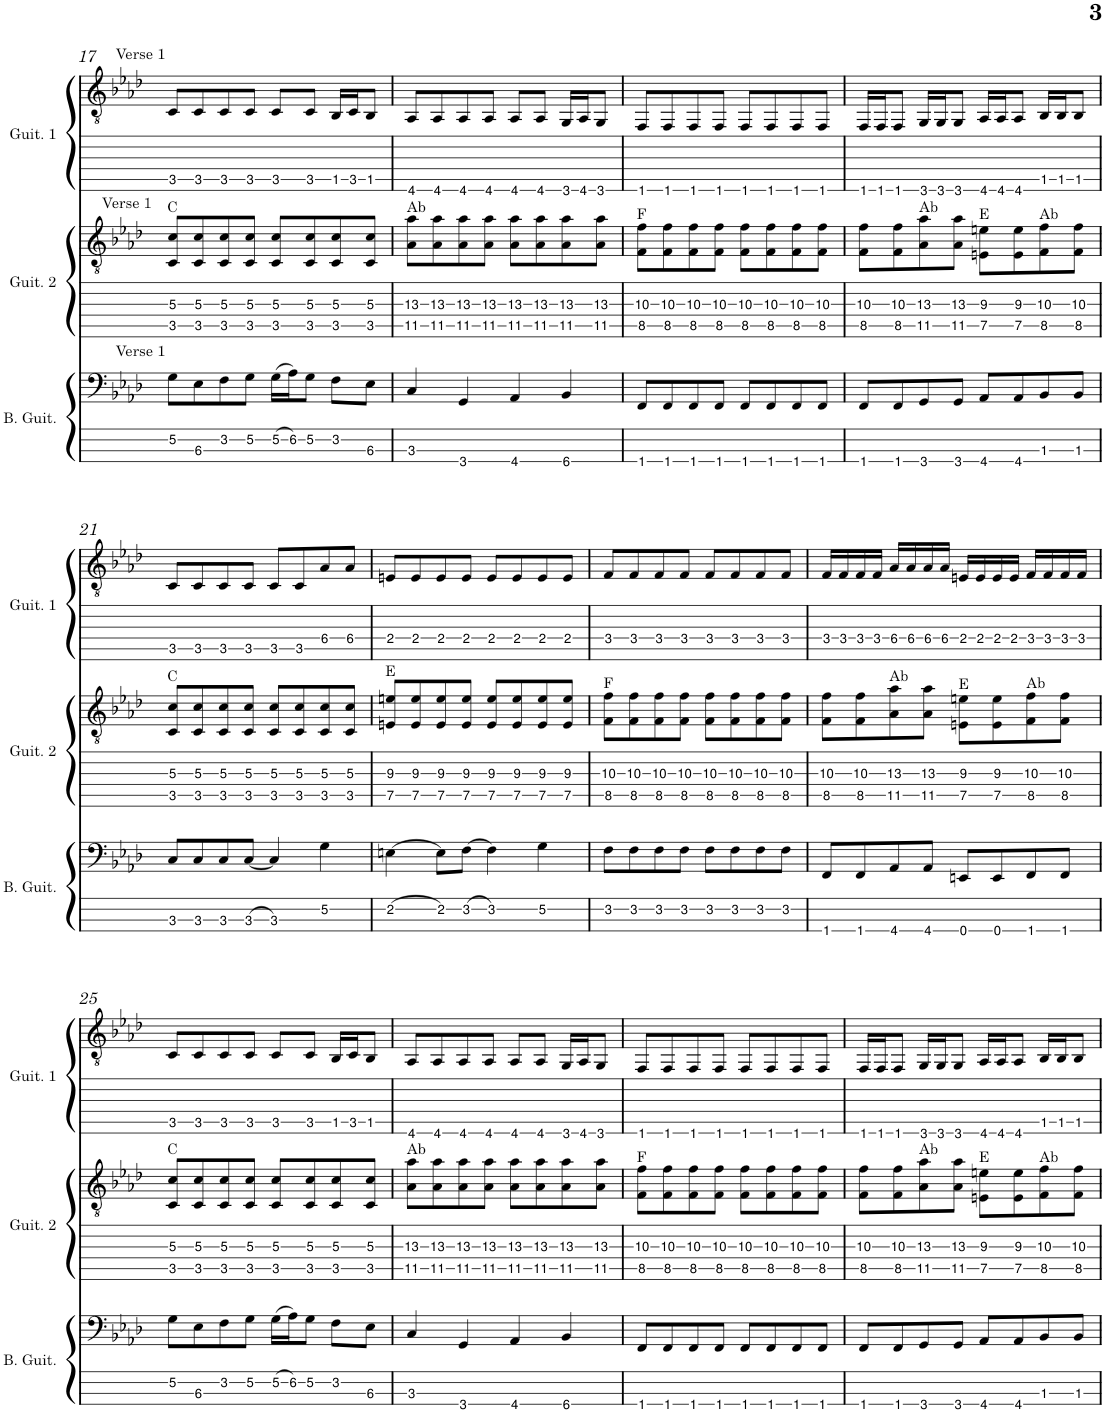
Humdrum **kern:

**kern	**kern	**kern	**kern	**kern	**kern
*part3	*part3	*part2	*part2	*part1	*part1
*staff6	*staff5	*staff4	*staff3	*staff2	*staff1
*I"Bass	*	*I"Guitar 2	*	*I"Guitar 1	*
*	*	*I'Guit. 2	*	*I'Guit. 1	*
!!LO:PB:g=z
*	*clefF4	*	*clefGv2	*	*clefGv2
*Trd7c12	*Trd7c12	*	*	*	*
*k[b-e-a-d-]	*k[b-e-a-d-]	*k[b-e-a-d-]	*k[b-e-a-d-]	*k[b-e-a-d-]	*k[b-e-a-d-]
*M4/4	*M4/4	*M4/4	*M4/4	*M4/4	*M4/4
=17	=17	=17	=17	=17	=17
!	!	!	!	!	!LO:TX:a:t=Verse 1
!	!	!	!LO:TX:a:t=C	!	!
!	!	!	!LO:TX:a:t=Verse 1	!	!
!	!LO:TX:a:t=Verse 1	!	!	!	!
8GL	8G\L	8C\ 8c\L	8C/ 8c/L	8CL	8C/L
8E-J	8E-\	8C\ 8c\J	8C/ 8c/	8CJ	8C/
8FL	8F\	8C\ 8c\L	8C/ 8c/	8CL	8C/
8GJ	8G\J	8C\ 8c\J	8C/ 8c/J	8CJ	8C/J
16GLL	(16G\LL	8C\ 8c\L	8C/ 8c/L	8CL	8C/L
16A-J	16A-\J)	.	.	.	.
8GJ	8G\J	8C\ 8c\J	8C/ 8c/	8CJ	8C/J
8FL	8F\L	8C\ 8c\L	8C/ 8c/	16BB-LL	16BB-/LL
.	.	.	.	16CJ	16C/J
8E-J	8E-\J	8C\ 8c\J	8C/ 8c/J	8BB-J	8BB-/J
=18	=18	=18	=18	=18	=18
!	!	!	!LO:TX:a:t=Ab	!	!
4C	4C/	8A-\ 8a-\L	8A-\ 8a-\L	8AA-L	8AA-/L
.	.	8A-\ 8a-\J	8A-\ 8a-\	8AA-J	8AA-/
4GG	4GG/	8A-\ 8a-\L	8A-\ 8a-\	8AA-L	8AA-/
.	.	8A-\ 8a-\J	8A-\ 8a-\J	8AA-J	8AA-/J
4AA-	4AA-/	8A-\ 8a-\L	8A-\ 8a-\L	8AA-L	8AA-/L
.	.	8A-\ 8a-\J	8A-\ 8a-\	8AA-J	8AA-/J
4BB-	4BB-/	8A-\ 8a-\L	8A-\ 8a-\	16GGLL	16GG/LL
.	.	.	.	16AA-J	16AA-/J
.	.	8A-\ 8a-\J	8A-\ 8a-\J	8GGJ	8GG/J
=19	=19	=19	=19	=19	=19
!	!	!	!LO:TX:a:t=F	!	!
8FFL	8FF/L	8F\ 8f\L	8F\ 8f\L	8FFL	8FF/L
8FFJ	8FF/	8F\ 8f\J	8F\ 8f\	8FFJ	8FF/
8FFL	8FF/	8F\ 8f\L	8F\ 8f\	8FFL	8FF/
8FFJ	8FF/J	8F\ 8f\J	8F\ 8f\J	8FFJ	8FF/J
8FFL	8FF/L	8F\ 8f\L	8F\ 8f\L	8FFL	8FF/L
8FFJ	8FF/	8F\ 8f\J	8F\ 8f\	8FFJ	8FF/
8FFL	8FF/	8F\ 8f\L	8F\ 8f\	8FFL	8FF/
8FFJ	8FF/J	8F\ 8f\J	8F\ 8f\J	8FFJ	8FF/J
=20	=20	=20	=20	=20	=20
8FFL	8FF/L	8F\ 8f\L	8F\ 8f\L	16FFLL	16FF/LL
.	.	.	.	16FFJ	16FF/J
8FFJ	8FF/	8F\ 8f\J	8F\ 8f\	8FFJ	8FF/J
!	!	!	!LO:TX:a:t=Ab	!	!
8GGL	8GG/	8A-\ 8a-\L	8A-\ 8a-\	16GGLL	16GG/LL
.	.	.	.	16GGJ	16GG/J
8GGJ	8GG/J	8A-\ 8a-\J	8A-\ 8a-\J	8GGJ	8GG/J
!	!	!	!LO:TX:a:t=E	!	!
8AA-L	8AA-/L	8E\ 8e\L	8En\ 8en\L	16AA-LL	16AA-/LL
.	.	.	.	16AA-J	16AA-/J
8AA-J	8AA-/	8E\ 8e\J	8E\ 8e\	8AA-J	8AA-/J
!	!	!	!LO:TX:a:t=Ab	!	!
8BB-L	8BB-/	8F\ 8f\L	8F\ 8f\	16BB-LL	16BB-/LL
.	.	.	.	16BB-J	16BB-/J
8BB-J	8BB-/J	8F\ 8f\J	8F\ 8f\J	8BB-J	8BB-/J
!!LO:LB:g=z
=21	=21	=21	=21	=21	=21
!	!	!	!LO:TX:a:t=C	!	!
8CL	8C/L	8C\ 8c\L	8C/ 8c/L	8CL	8C/L
8CJ	8C/	8C\ 8c\J	8C/ 8c/	8CJ	8C/
8CL	8C/	8C\ 8c\L	8C/ 8c/	8CL	8C/
[8CJ	[8C/J	8C\ 8c\J	8C/ 8c/J	8CJ	8C/J
4C]	4C/]	8C\ 8c\L	8C/ 8c/L	8CL	8C/L
.	.	8C\ 8c\J	8C/ 8c/	8CJ	8C/
4G	4G\	8C\ 8c\L	8C/ 8c/	8A-L	8A-/
.	.	8C\ 8c\J	8C/ 8c/J	8A-J	8A-/J
=22	=22	=22	=22	=22	=22
!	!	!	!LO:TX:a:t=E	!	!
[4E	[4En\	8En\ 8en\L	8En/ 8en/L	8EL	8En/L
.	.	8E\ 8e\J	8E/ 8e/	8EnJ	8E/
8EnL]	8E\L]	8En\ 8en\L	8E/ 8e/	8EnL	8E/
[8FJ	[8F\J	8E\ 8e\J	8E/ 8e/J	8EnJ	8E/J
4F]	4F\]	8En\ 8en\L	8E/ 8e/L	8EL	8E/L
.	.	8E\ 8e\J	8E/ 8e/	8EJ	8E/
4G	4G\	8En\ 8en\L	8E/ 8e/	8EL	8E/
.	.	8E\ 8e\J	8E/ 8e/J	8EJ	8E/J
=23	=23	=23	=23	=23	=23
!	!	!	!LO:TX:a:t=F	!	!
8FL	8F\L	8F\ 8f\L	8F\ 8f\L	8FL	8F/L
8FJ	8F\	8F\ 8f\J	8F\ 8f\	8FJ	8F/
8FL	8F\	8F\ 8f\L	8F\ 8f\	8FL	8F/
8FJ	8F\J	8F\ 8f\J	8F\ 8f\J	8FJ	8F/J
8FL	8F\L	8F\ 8f\L	8F\ 8f\L	8FL	8F/L
8FJ	8F\	8F\ 8f\J	8F\ 8f\	8FJ	8F/
8FL	8F\	8F\ 8f\L	8F\ 8f\	8FL	8F/
8FJ	8F\J	8F\ 8f\J	8F\ 8f\J	8FJ	8F/J
=24	=24	=24	=24	=24	=24
8FFL	8FF/L	8F\ 8f\L	8F\ 8f\L	16FLL	16F/LL
.	.	.	.	16FJ	16F/
8FFJ	8FF/	8F\ 8f\J	8F\ 8f\	16FL	16F/
.	.	.	.	16FJJ	16F/JJ
!	!	!	!LO:TX:a:t=Ab	!	!
8AA-L	8AA-/	8A-\ 8a-\L	8A-\ 8a-\	16A-LL	16A-/LL
.	.	.	.	16A-J	16A-/
8AA-J	8AA-/J	8A-\ 8a-\J	8A-\ 8a-\J	16A-L	16A-/
.	.	.	.	16A-JJ	16A-/JJ
!	!	!	!LO:TX:a:t=E	!	!
8EEL	8EEn/L	8En\ 8en\L	8En\ 8en\L	16ELL	16En/LL
.	.	.	.	16EJ	16E/
8EEJ	8EE/	8E\ 8e\J	8E\ 8e\	16EL	16E/
.	.	.	.	16EJJ	16E/JJ
!	!	!	!LO:TX:a:t=Ab	!	!
8FFL	8FF/	8F\ 8f\L	8F\ 8f\	16FLL	16F/LL
.	.	.	.	16FJ	16F/
8FFJ	8FF/J	8F\ 8f\J	8F\ 8f\J	16FL	16F/
.	.	.	.	16FJJ	16F/JJ
!!LO:LB:g=z
=25	=25	=25	=25	=25	=25
!	!	!	!LO:TX:a:t=C	!	!
8GL	8G\L	8C\ 8c\L	8C/ 8c/L	8CL	8C/L
8E-J	8E-\	8C\ 8c\J	8C/ 8c/	8CJ	8C/
8FL	8F\	8C\ 8c\L	8C/ 8c/	8CL	8C/
8GJ	8G\J	8C\ 8c\J	8C/ 8c/J	8CJ	8C/J
16GLL	(16G\LL	8C\ 8c\L	8C/ 8c/L	8CL	8C/L
16A-J	16A-\J)	.	.	.	.
8GJ	8G\J	8C\ 8c\J	8C/ 8c/	8CJ	8C/J
8FL	8F\L	8C\ 8c\L	8C/ 8c/	16BB-LL	16BB-/LL
.	.	.	.	16CJ	16C/J
8E-J	8E-\J	8C\ 8c\J	8C/ 8c/J	8BB-J	8BB-/J
=26	=26	=26	=26	=26	=26
!	!	!	!LO:TX:a:t=Ab	!	!
4C	4C/	8A-\ 8a-\L	8A-\ 8a-\L	8AA-L	8AA-/L
.	.	8A-\ 8a-\J	8A-\ 8a-\	8AA-J	8AA-/
4GG	4GG/	8A-\ 8a-\L	8A-\ 8a-\	8AA-L	8AA-/
.	.	8A-\ 8a-\J	8A-\ 8a-\J	8AA-J	8AA-/J
4AA-	4AA-/	8A-\ 8a-\L	8A-\ 8a-\L	8AA-L	8AA-/L
.	.	8A-\ 8a-\J	8A-\ 8a-\	8AA-J	8AA-/J
4BB-	4BB-/	8A-\ 8a-\L	8A-\ 8a-\	16GGLL	16GG/LL
.	.	.	.	16AA-J	16AA-/J
.	.	8A-\ 8a-\J	8A-\ 8a-\J	8GGJ	8GG/J
=27	=27	=27	=27	=27	=27
!	!	!	!LO:TX:a:t=F	!	!
8FFL	8FF/L	8F\ 8f\L	8F\ 8f\L	8FFL	8FF/L
8FFJ	8FF/	8F\ 8f\J	8F\ 8f\	8FFJ	8FF/
8FFL	8FF/	8F\ 8f\L	8F\ 8f\	8FFL	8FF/
8FFJ	8FF/J	8F\ 8f\J	8F\ 8f\J	8FFJ	8FF/J
8FFL	8FF/L	8F\ 8f\L	8F\ 8f\L	8FFL	8FF/L
8FFJ	8FF/	8F\ 8f\J	8F\ 8f\	8FFJ	8FF/
8FFL	8FF/	8F\ 8f\L	8F\ 8f\	8FFL	8FF/
8FFJ	8FF/J	8F\ 8f\J	8F\ 8f\J	8FFJ	8FF/J
=28	=28	=28	=28	=28	=28
8FFL	8FF/L	8F\ 8f\L	8F\ 8f\L	16FFLL	16FF/LL
.	.	.	.	16FFJ	16FF/J
8FFJ	8FF/	8F\ 8f\J	8F\ 8f\	8FFJ	8FF/J
!	!	!	!LO:TX:a:t=Ab	!	!
8GGL	8GG/	8A-\ 8a-\L	8A-\ 8a-\	16GGLL	16GG/LL
.	.	.	.	16GGJ	16GG/J
8GGJ	8GG/J	8A-\ 8a-\J	8A-\ 8a-\J	8GGJ	8GG/J
!	!	!	!LO:TX:a:t=E	!	!
8AA-L	8AA-/L	8En\ 8en\L	8En\ 8en\L	16AA-LL	16AA-/LL
.	.	.	.	16AA-J	16AA-/J
8AA-J	8AA-/	8E\ 8e\J	8E\ 8e\	8AA-J	8AA-/J
!	!	!	!LO:TX:a:t=Ab	!	!
8BB-L	8BB-/	8F\ 8f\L	8F\ 8f\	16BB-LL	16BB-/LL
.	.	.	.	16BB-J	16BB-/J
8BB-J	8BB-/J	8F\ 8f\J	8F\ 8f\J	8BB-J	8BB-/J
=	=	=	=	=	=
*-	*-	*-	*-	*-	*-
